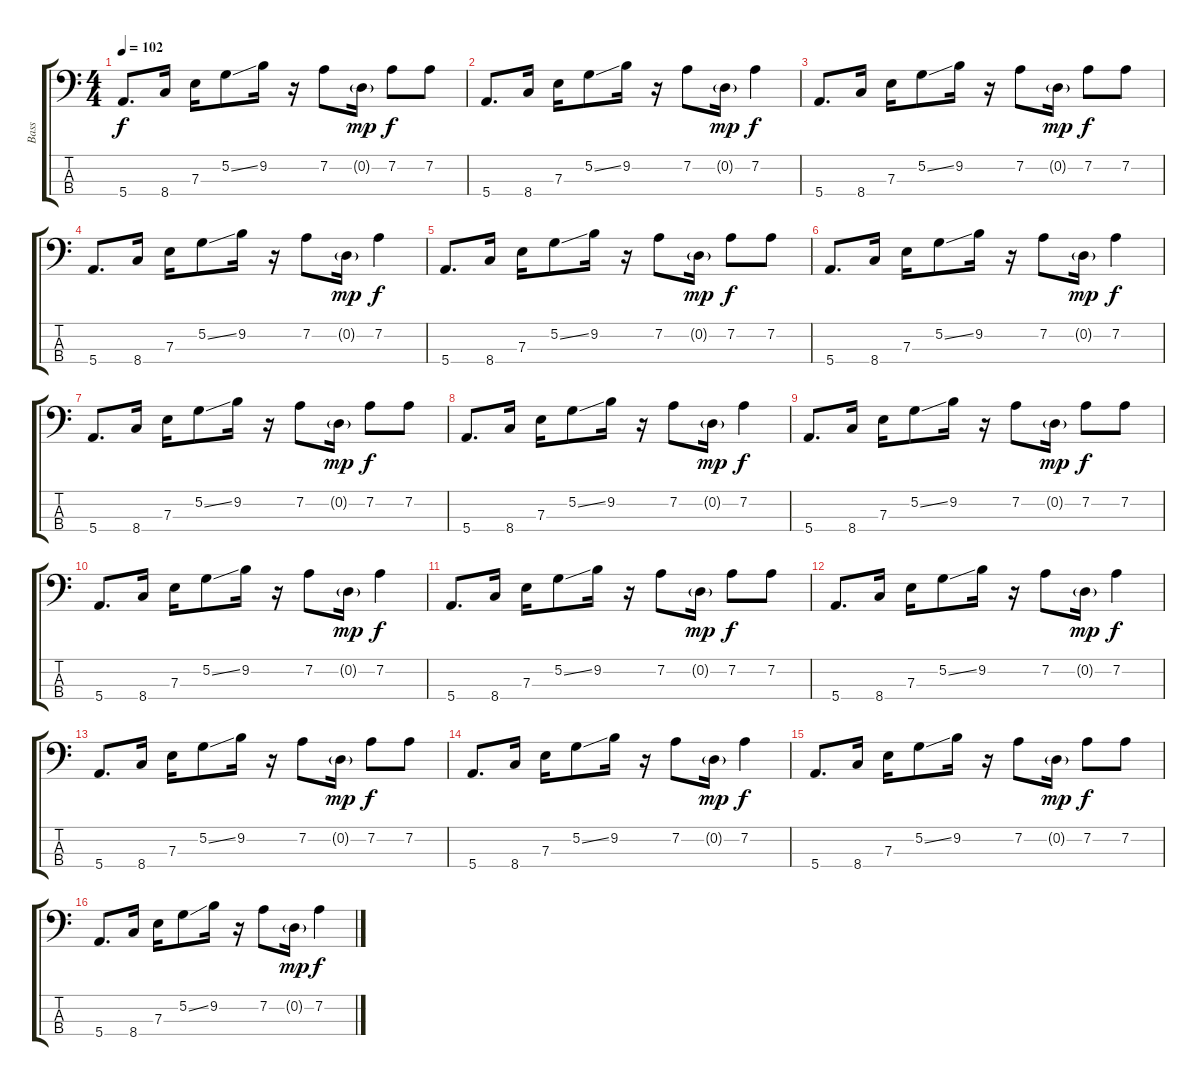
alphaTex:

\track ("Bass" "Bass") {instrument electricbassfinger}
\staff {score tabs}
\tuning (G2 D2 A1 E1) {hide}
\ts (4 4)
\tempo 102
\clef f4
\ks c
5.4.8{d dy f} 8.4.16 7.3.16 5.2{ss}.8 9.2.16 r.16 7.2.8 0.2{g}.16{dy mp} 7.2.8{dy f} 7.2.8 |
5.4.8{d} 8.4.16 7.3.16 5.2{ss}.8 9.2.16 r.16 7.2.8 0.2{g}.16{dy mp} 7.2.4{dy f} |
5.4.8{d} 8.4.16 7.3.16 5.2{ss}.8 9.2.16 r.16 7.2.8 0.2{g}.16{dy mp} 7.2.8{dy f} 7.2.8 |
5.4.8{d} 8.4.16 7.3.16 5.2{ss}.8 9.2.16 r.16 7.2.8 0.2{g}.16{dy mp} 7.2.4{dy f} |
5.4.8{d} 8.4.16 7.3.16 5.2{ss}.8 9.2.16 r.16 7.2.8 0.2{g}.16{dy mp} 7.2.8{dy f} 7.2.8 |
5.4.8{d} 8.4.16 7.3.16 5.2{ss}.8 9.2.16 r.16 7.2.8 0.2{g}.16{dy mp} 7.2.4{dy f} |
5.4.8{d} 8.4.16 7.3.16 5.2{ss}.8 9.2.16 r.16 7.2.8 0.2{g}.16{dy mp} 7.2.8{dy f} 7.2.8 |
5.4.8{d} 8.4.16 7.3.16 5.2{ss}.8 9.2.16 r.16 7.2.8 0.2{g}.16{dy mp} 7.2.4{dy f} |
5.4.8{d} 8.4.16 7.3.16 5.2{ss}.8 9.2.16 r.16 7.2.8 0.2{g}.16{dy mp} 7.2.8{dy f} 7.2.8 |
5.4.8{d} 8.4.16 7.3.16 5.2{ss}.8 9.2.16 r.16 7.2.8 0.2{g}.16{dy mp} 7.2.4{dy f} |
5.4.8{d} 8.4.16 7.3.16 5.2{ss}.8 9.2.16 r.16 7.2.8 0.2{g}.16{dy mp} 7.2.8{dy f} 7.2.8 |
5.4.8{d} 8.4.16 7.3.16 5.2{ss}.8 9.2.16 r.16 7.2.8 0.2{g}.16{dy mp} 7.2.4{dy f} |
5.4.8{d} 8.4.16 7.3.16 5.2{ss}.8 9.2.16 r.16 7.2.8 0.2{g}.16{dy mp} 7.2.8{dy f} 7.2.8 |
5.4.8{d} 8.4.16 7.3.16 5.2{ss}.8 9.2.16 r.16 7.2.8 0.2{g}.16{dy mp} 7.2.4{dy f} |
5.4.8{d} 8.4.16 7.3.16 5.2{ss}.8 9.2.16 r.16 7.2.8 0.2{g}.16{dy mp} 7.2.8{dy f} 7.2.8 |
5.4.8{d} 8.4.16 7.3.16 5.2{ss}.8 9.2.16 r.16 7.2.8 0.2{g}.16{dy mp} 7.2.4{dy f}
